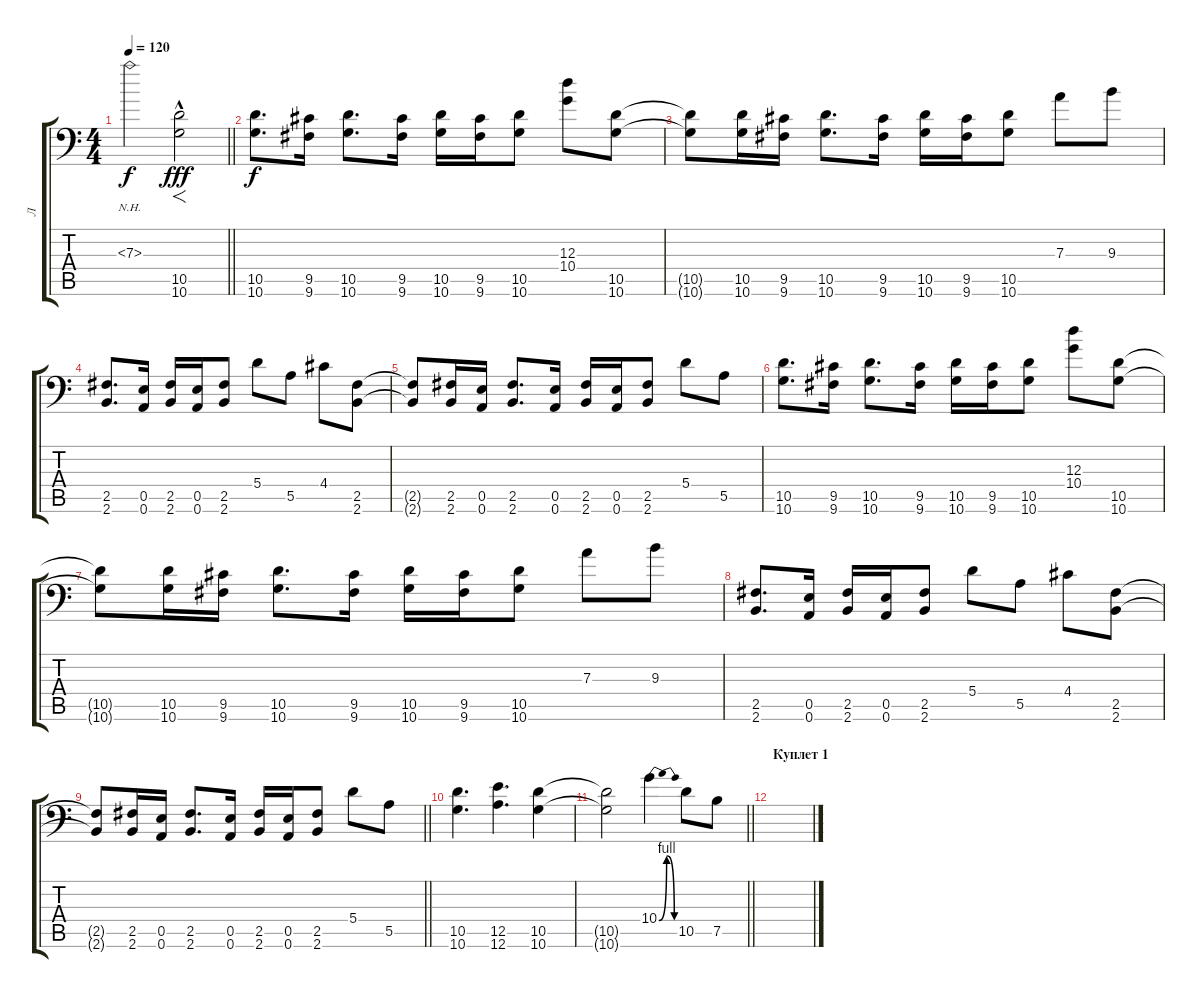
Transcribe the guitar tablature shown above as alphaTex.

\track ("Л" "Л") {instrument distortionguitar}
\staff {score tabs}
\tuning (B3 Gb3 D3 A2 E2 A1) {hide}
\ts (4 4)
\tempo 120
\clef f4
\barLineRight lightlight
\ks c
7.3{nh}.2{dy f} (10.5 10.6{hac}).2{f dy fff instrument distortionguitar} |
\section ("" "")
(10.5 10.6).8{d dy f} (9.5 9.6).16 (10.5 10.6).8{d} (9.5 9.6).16 (10.5 10.6).16 (9.5 9.6).16 (10.5 10.6).8 (12.3 10.4).8 (10.5 10.6).8 |
(10.5{t} 10.6{t}).8 (10.5 10.6).16 (9.5 9.6).16 (10.5 10.6).8{d} (9.5 9.6).16 (10.5 10.6).16 (9.5 9.6).16 (10.5 10.6).8 7.3.8 9.3.8 |
(2.5 2.6).8{d} (0.5 0.6).16 (2.5 2.6).16 (0.5 0.6).16 (2.5 2.6).8 5.4.8 5.5.8 4.4.8 (2.5 2.6).8 |
(2.5{t} 2.6{t}).8 (2.5 2.6).16 (0.5 0.6).16 (2.5 2.6).8{d} (0.5 0.6).16 (2.5 2.6).16 (0.5 0.6).16 (2.5 2.6).8 5.4.8 5.5.8 |
(10.5 10.6).8{d} (9.5 9.6).16 (10.5 10.6).8{d} (9.5 9.6).16 (10.5 10.6).16 (9.5 9.6).16 (10.5 10.6).8 (12.3 10.4).8 (10.5 10.6).8 |
(10.5{t} 10.6{t}).8 (10.5 10.6).16 (9.5 9.6).16 (10.5 10.6).8{d} (9.5 9.6).16 (10.5 10.6).16 (9.5 9.6).16 (10.5 10.6).8 7.3.8 9.3.8 |
(2.5 2.6).8{d} (0.5 0.6).16 (2.5 2.6).16 (0.5 0.6).16 (2.5 2.6).8 5.4.8 5.5.8 4.4.8 (2.5 2.6).8 |
\barLineRight lightlight
(2.5{t} 2.6{t}).8 (2.5 2.6).16 (0.5 0.6).16 (2.5 2.6).8{d} (0.5 0.6).16 (2.5 2.6).16 (0.5 0.6).16 (2.5 2.6).8 5.4.8 5.5.8 |
(10.5 10.6).4{d} (12.5 12.6).4{d} (10.5 10.6).4 |
\barLineRight lightlight
(10.5{t} 10.6{t}).2 10.4{be (bendrelease 0 0 20 4 30 4 60 0)}.4 10.5.8 7.5.8 |
\section ("" "Куплет 1")
